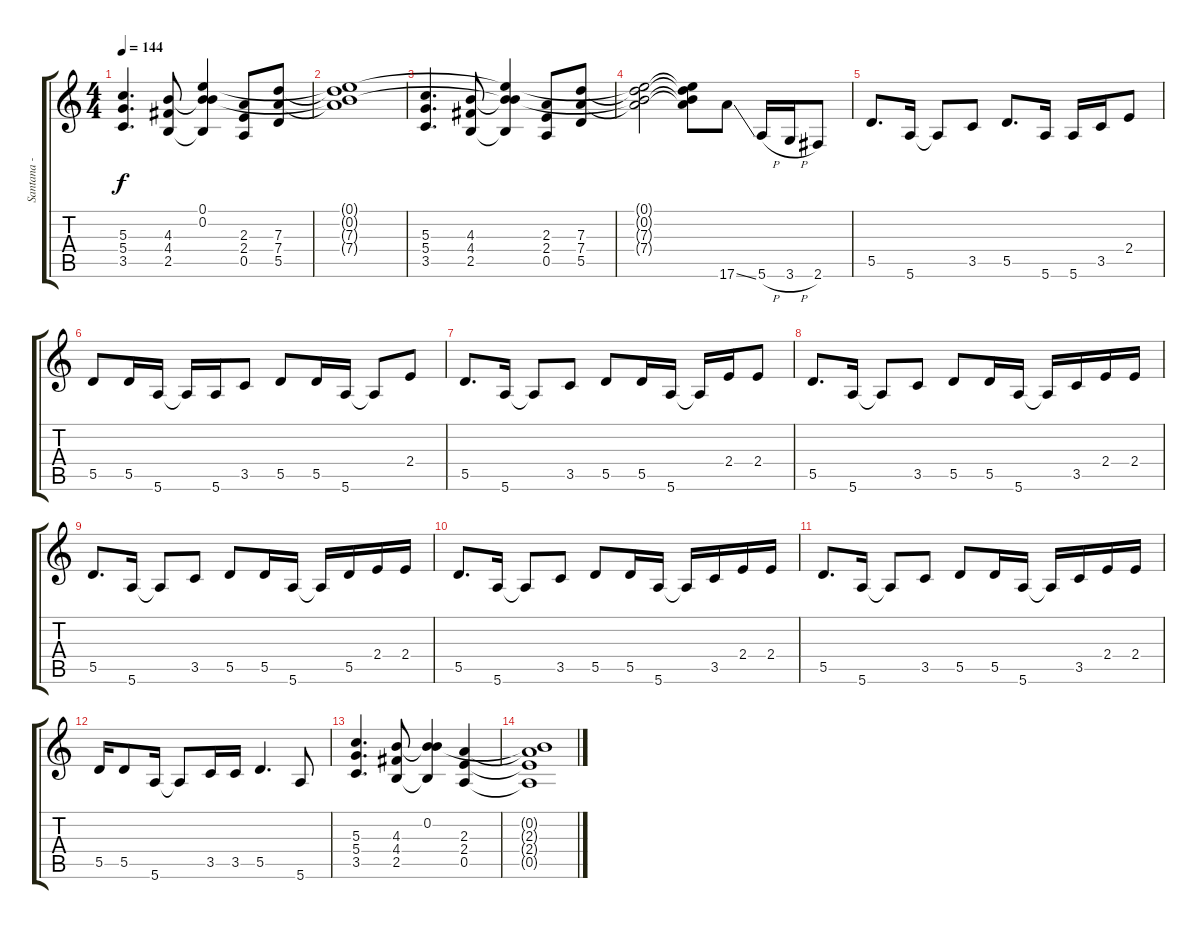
\track ("Santana - Solo" "Santana - ") {instrument distortionguitar}
\staff {score tabs}
\tuning (E4 B3 G3 D3 A2 E2) {hide}
\ts (4 4)
\tempo 144
\clef g2
\ks c
(5.3 5.4 3.5).4{d dy f} (4.3 4.4 2.5).8 (0.1{t} 0.2{t} 4.3{t} 2.5{t}).4 (2.3 2.4 0.5).8 (7.3 7.4 5.5).8 |
(0.1{t} 0.2{t} 7.3{t} 7.4{t}).1 |
(5.3 5.4 3.5).4{d} (4.3 4.4 2.5).8 (0.1{t} 0.2{t} 4.3{t} 2.5{t}).4 (2.3 2.4 0.5).8 (7.3 7.4 5.5).8 |
(0.1{t} 0.2{t} 7.3{t} 7.4{t}).2 (0.1{t} 0.2{t} 7.3{t} 7.4{t}).8 17.6{ss}.8 5.6{h}.16 3.6{h}.16 2.6.8 |
5.5.8{d} 5.6.16 5.6{t}.8 3.5.8 5.5.8{d} 5.6.16 5.6.16 3.5.16 2.4.8 |
5.5.8 5.5.16 5.6.16 5.6{t}.16 5.6.16 3.5.8 5.5.8 5.5.16 5.6.16 5.6{t}.8 2.4.8 |
5.5.8{d} 5.6.16 5.6{t}.8 3.5.8 5.5.8 5.5.16 5.6.16 5.6{t}.16 2.4.16 2.4.8 |
5.5.8{d} 5.6.16 5.6{t}.8 3.5.8 5.5.8 5.5.16 5.6.16 5.6{t}.16 3.5.16 2.4.16 2.4.16 |
5.5.8{d} 5.6.16 5.6{t}.8 3.5.8 5.5.8 5.5.16 5.6.16 5.6{t}.16 5.5.16 2.4.16 2.4.16 |
5.5.8{d} 5.6.16 5.6{t}.8 3.5.8 5.5.8 5.5.16 5.6.16 5.6{t}.16 3.5.16 2.4.16 2.4.16 |
5.5.8{d} 5.6.16 5.6{t}.8 3.5.8 5.5.8 5.5.16 5.6.16 5.6{t}.16 3.5.16 2.4.16 2.4.16 |
5.5.16 5.5.8 5.6.16 5.6{t}.8 3.5.16 3.5.16 5.5.4{d} 5.6.8 |
(5.3 5.4 3.5).4{d} (4.3 4.4 2.5).8 (0.2 4.3{t} 2.5{t}).4 (2.3 2.4 0.5).4 |
(0.2{t} 2.3{t} 2.4{t} 0.5{t}).1
